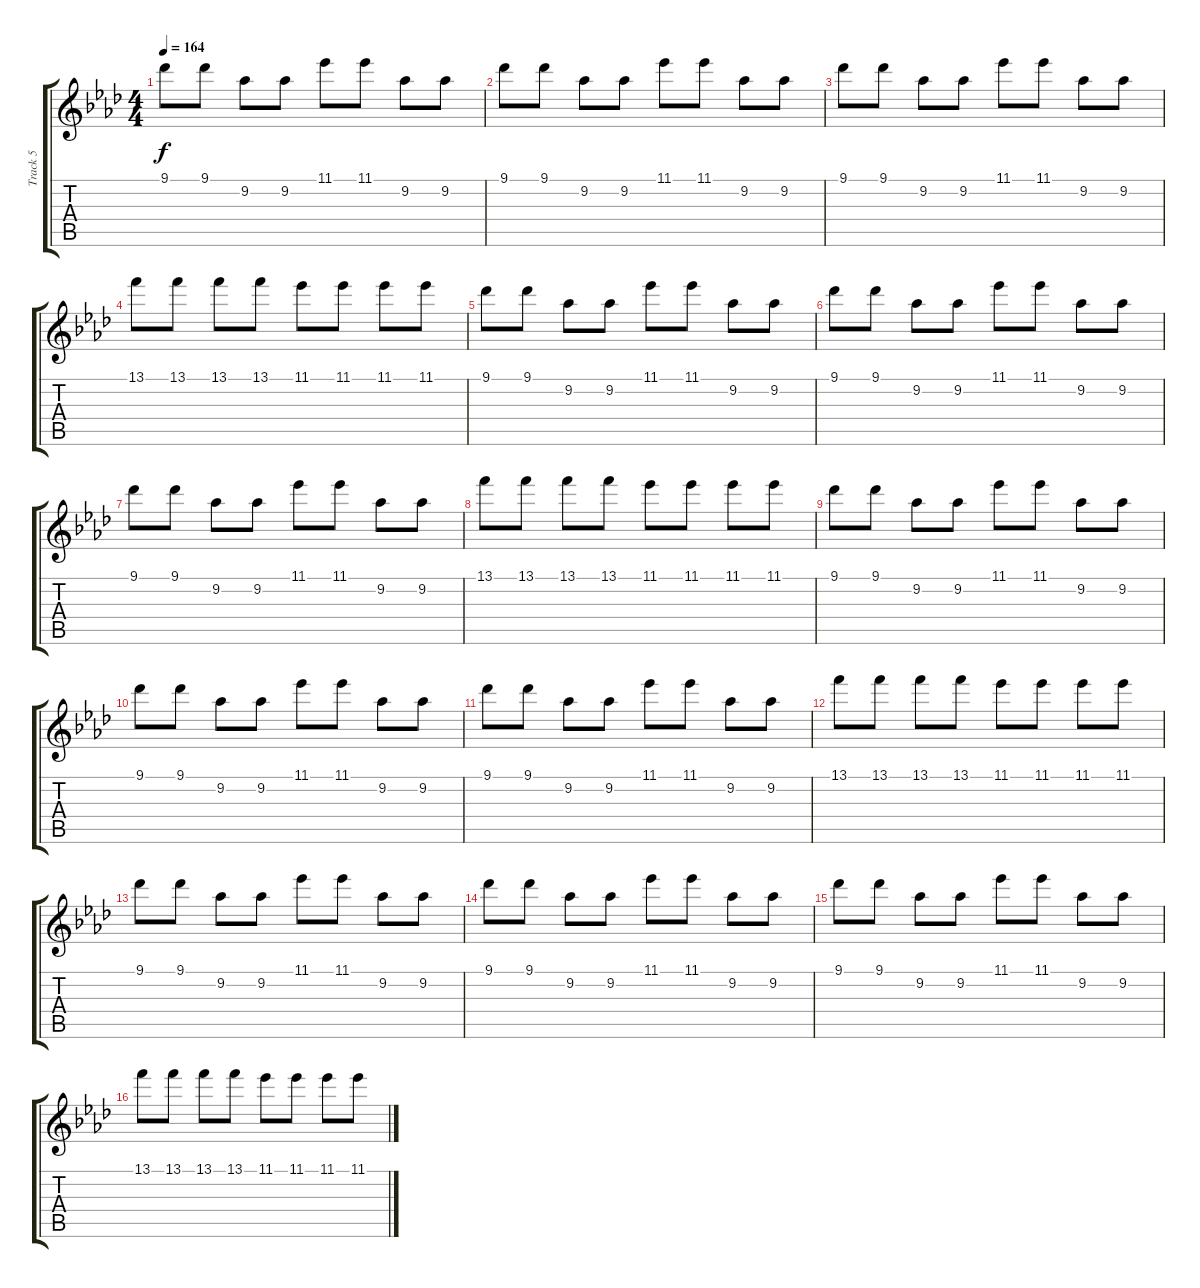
\track ("Track 5" "Track 5") {instrument distortionguitar}
\staff {score tabs}
\tuning (E4 B3 G3 D3 A2 E2) {hide}
\ts (4 4)
\tempo 164
\clef g2
\ks ab
9.1.8{dy f} 9.1.8 9.2.8 9.2.8 11.1.8 11.1.8 9.2.8 9.2.8 |
9.1.8 9.1.8 9.2.8 9.2.8 11.1.8 11.1.8 9.2.8 9.2.8 |
9.1.8 9.1.8 9.2.8 9.2.8 11.1.8 11.1.8 9.2.8 9.2.8 |
13.1.8 13.1.8 13.1.8 13.1.8 11.1.8 11.1.8 11.1.8 11.1.8 |
9.1.8 9.1.8 9.2.8 9.2.8 11.1.8 11.1.8 9.2.8 9.2.8 |
9.1.8 9.1.8 9.2.8 9.2.8 11.1.8 11.1.8 9.2.8 9.2.8 |
9.1.8 9.1.8 9.2.8 9.2.8 11.1.8 11.1.8 9.2.8 9.2.8 |
13.1.8 13.1.8 13.1.8 13.1.8 11.1.8 11.1.8 11.1.8 11.1.8 |
9.1.8 9.1.8 9.2.8 9.2.8 11.1.8 11.1.8 9.2.8 9.2.8 |
9.1.8 9.1.8 9.2.8 9.2.8 11.1.8 11.1.8 9.2.8 9.2.8 |
9.1.8 9.1.8 9.2.8 9.2.8 11.1.8 11.1.8 9.2.8 9.2.8 |
13.1.8 13.1.8 13.1.8 13.1.8 11.1.8 11.1.8 11.1.8 11.1.8 |
9.1.8 9.1.8 9.2.8 9.2.8 11.1.8 11.1.8 9.2.8 9.2.8 |
9.1.8 9.1.8 9.2.8 9.2.8 11.1.8 11.1.8 9.2.8 9.2.8 |
9.1.8 9.1.8 9.2.8 9.2.8 11.1.8 11.1.8 9.2.8 9.2.8 |
13.1.8 13.1.8 13.1.8 13.1.8 11.1.8 11.1.8 11.1.8 11.1.8
